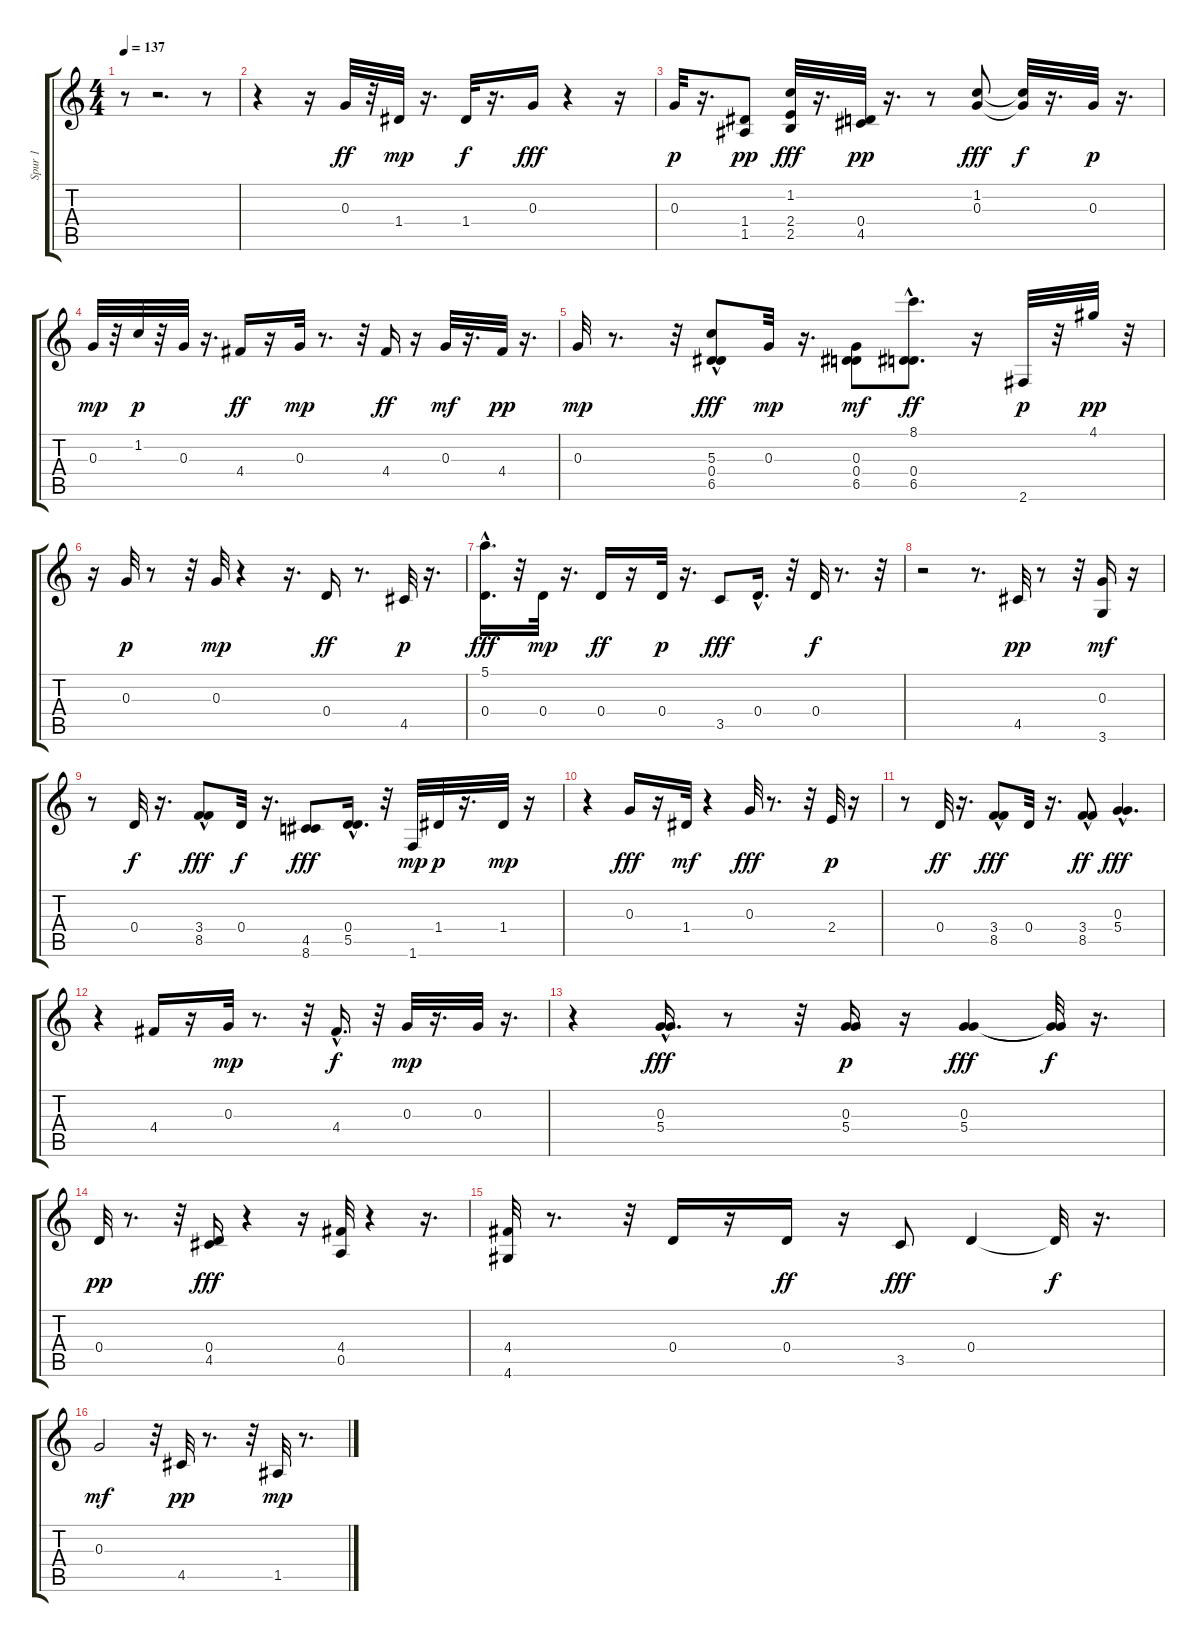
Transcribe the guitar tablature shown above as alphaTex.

\track ("Spur 1" "Spur 1") {instrument electricguitarclean}
\staff {score tabs}
\tuning (E4 B3 G3 D3 A2 E2) {hide}
\ts (4 4)
\tempo 137
\clef g2
\ks c
r.8{dy fff} r.2{d} r.8 |
r.4 r.16 0.3.32{dy ff} r.32 1.4.32{dy mp} r.16{d} 1.4.32{dy f} r.16{d} 0.3.16{dy fff} r.4 r.16 |
0.3.32{dy p} r.16{d} (1.4 1.5).8{dy pp} (1.2 2.4 2.5).32{dy fff} r.16{d} (0.4 4.5).32{dy pp} r.16{d} r.8 (1.2 0.3).8{dy fff} (1.2{t} 0.3{t}).32{dy f} r.16{d} 0.3.32{dy p} r.16{d} |
0.3.32{dy mp} r.32 1.2.32{dy p} r.32 0.3.32 r.16{d} 4.4.16{dy ff} r.16 0.3.32{dy mp} r.8{d} r.32 4.4.16{dy ff} r.16 0.3.32{dy mf} r.16{d} 4.4.32{dy pp} r.16{d} |
0.3.32{dy mp} r.8{d} r.32 (5.3 0.4{hac} 6.5).8{dy fff} 0.3.32{dy mp} r.16{d} (0.3 0.4 6.5).8{dy mf} (8.1 0.4{hac} 6.5{hac}).8{d dy ff} r.16 2.6.32{dy p} r.32 4.1.32{dy pp} r.32 |
r.16 0.3.32{dy p} r.8 r.32 0.3.32{dy mp} r.4 r.16{d} 0.4.16{dy ff} r.8{d} 4.5.32{dy p} r.16{d} |
(5.1{hac} 0.4).16{d dy fff} r.32 0.4.32{dy mp} r.16{d} 0.4.16{dy ff} r.16 0.4.32{dy p} r.16{d} 3.5.8{dy fff} 0.4{hac}.16{d} r.32 0.4.32{dy f} r.8{d} r.32 |
r.2 r.8{d} 4.5.32{dy pp} r.8 r.32 (0.3 3.6).16{dy mf} r.16 |
r.8 0.4.32{dy f} r.16{d} (3.4 8.5{hac}).8{dy fff} 0.4.32{dy f} r.16{d} (4.5 8.6).8{dy fff} (0.4{hac} 5.5{hac}).16{d} r.32 1.6.32{dy mp} 1.4.32{dy p} r.16{d} 1.4.32{dy mp} r.16 |
r.4 0.3.16{dy fff} r.16 1.4.32{dy mf} r.4 0.3.32{dy fff} r.8{d} r.32 2.4.32{dy p} r.16 |
r.8 0.4.32{dy ff} r.16{d} (3.4 8.5{hac}).8{dy fff} 0.4.32 r.16{d} (3.4 8.5{hac}).8{dy ff} (0.3{hac} 5.4{hac}).4{d dy fff} |
r.4 4.4.16 r.16 0.3.32{dy mp} r.8{d} r.32 4.4{hac}.16{d dy f} r.32 0.3.32{dy mp} r.16{d} 0.3.32 r.16{d} |
r.4 (0.3{hac} 5.4{hac}).16{d dy fff} r.8 r.32 (0.3 5.4).16{dy p} r.16 (0.3 5.4).4{dy fff} (0.3{t} 5.4{t}).32{dy f} r.16{d} |
0.4.32{dy pp} r.8{d} r.32 (0.4 4.5).16{dy fff} r.4 r.16 (4.4 0.5).32 r.4 r.16{d} |
(4.4 4.6).32 r.8{d} r.32 0.4.16 r.16 0.4.16{dy ff} r.16 3.5.8{dy fff} 0.4.4 0.4{t}.32{dy f} r.16{d} |
0.3.2{dy mf} r.32 4.5.32{dy pp} r.8{d} r.32 1.5.32{dy mp} r.8{d}
